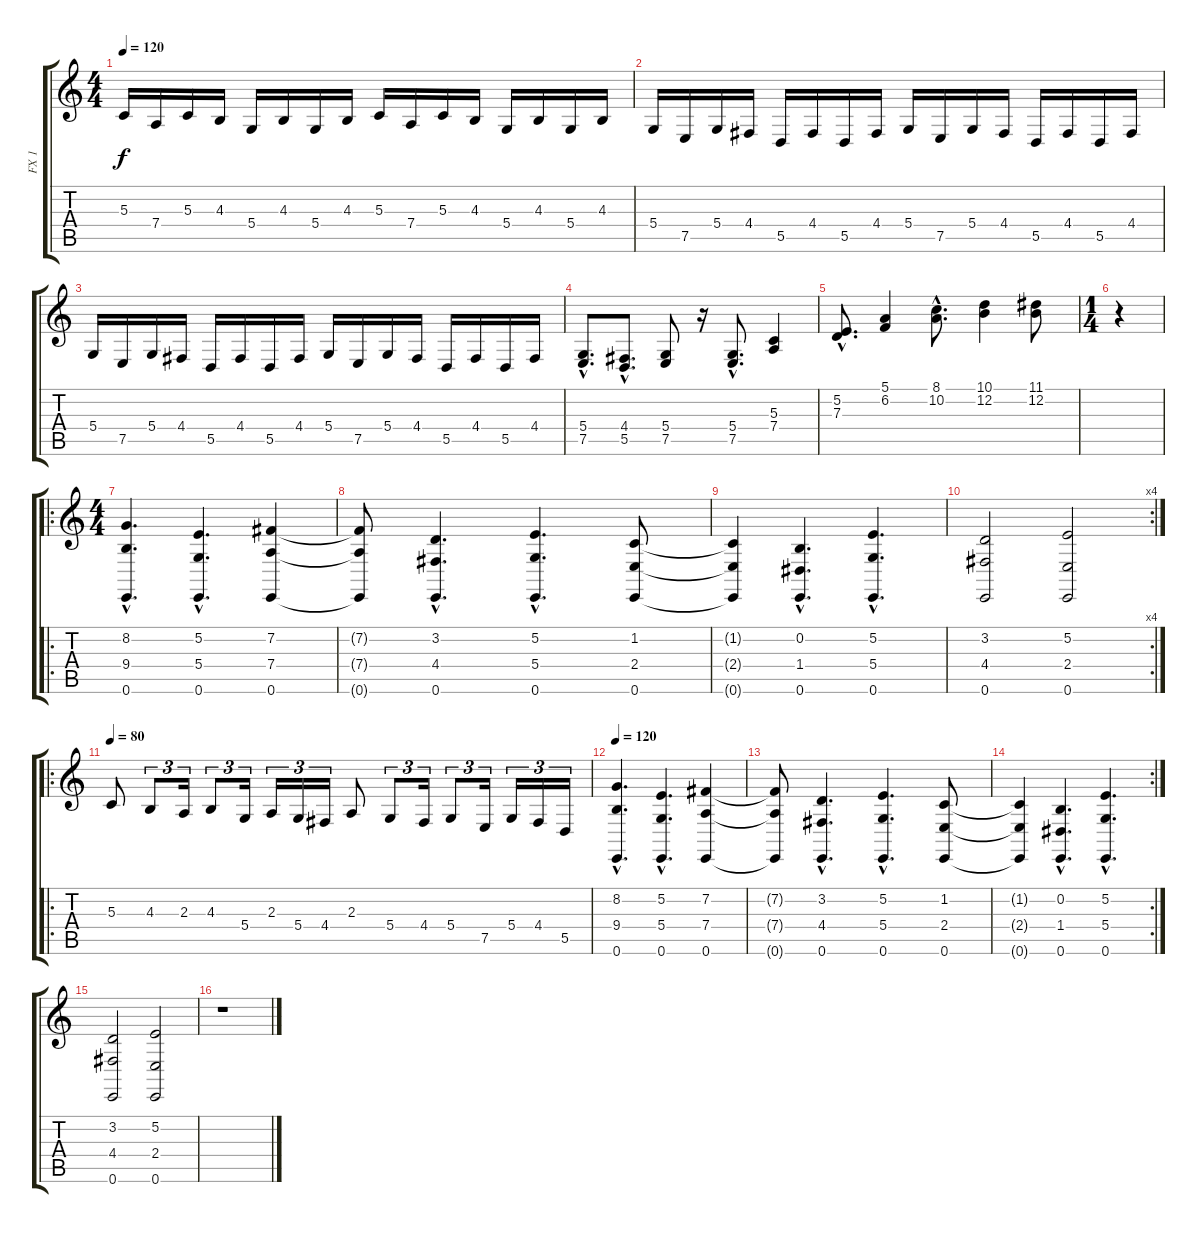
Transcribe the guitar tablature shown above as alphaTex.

\track ("FX 1" "FX 1") {instrument fx1rain}
\staff {score tabs}
\tuning (E4 B3 G3 D3 A2 E2) {hide}
\ts (4 4)
\tempo 120
\clef g2
\ks c
5.3.16{dy f} 7.4.16 5.3.16 4.3.16 5.4.16 4.3.16 5.4.16 4.3.16 5.3.16 7.4.16 5.3.16 4.3.16 5.4.16 4.3.16 5.4.16 4.3.16 |
5.4.16 7.5.16 5.4.16 4.4.16 5.5.16 4.4.16 5.5.16 4.4.16 5.4.16 7.5.16 5.4.16 4.4.16 5.5.16 4.4.16 5.5.16 4.4.16 |
5.4.16 7.5.16 5.4.16 4.4.16 5.5.16 4.4.16 5.5.16 4.4.16 5.4.16 7.5.16 5.4.16 4.4.16 5.5.16 4.4.16 5.5.16 4.4.16 |
(5.4{hac} 7.5{hac}).8{d} (4.4{hac} 5.5{hac}).8{d} (5.4 7.5).8 r.16 (5.4{hac} 7.5{hac}).8{d} (5.3 7.4).4 |
(5.2{hac} 7.3{hac}).8{d} (5.1 6.2).4 (8.1{hac} 10.2{hac}).8{d} (10.1 12.2).4 (11.1 12.2).8 |
\ts (1 4)
r.4 |
\ro
\ts (4 4)
(8.2{hac} 9.4{hac} 0.6{hac}).4{d} (5.2{hac} 5.4{hac} 0.6{hac}).4{d} (7.2 7.4 0.6).4 |
(7.2{t} 7.4{t} 0.6{t}).8 (3.2{hac} 4.4{hac} 0.6{hac}).4{d} (5.2{hac} 5.4{hac} 0.6{hac}).4{d} (1.2 2.4 0.6).8 |
(1.2{t} 2.4{t} 0.6{t}).4 (0.2{hac} 1.4{hac} 0.6{hac}).4{d} (5.2{hac} 5.4{hac} 0.6{hac}).4{d} |
\rc 4
(3.2 4.4 0.6).2 (5.2 2.4 0.6).2 |
\ro
\tempo 80
5.3.8 4.3.8{tu (3 2)} 2.3.16{tu (3 2)} 4.3.8{tu (3 2)} 5.4.16{tu (3 2)} 2.3.16{tu (3 2)} 5.4.16{tu (3 2)} 4.4.16{tu (3 2)} 2.3.8 5.4.8{tu (3 2)} 4.4.16{tu (3 2)} 5.4.8{tu (3 2)} 7.5.16{tu (3 2)} 5.4.16{tu (3 2)} 4.4.16{tu (3 2)} 5.5.16{tu (3 2)} |
\tempo 120
(8.2{hac} 9.4{hac} 0.6{hac}).4{d} (5.2{hac} 5.4{hac} 0.6{hac}).4{d} (7.2 7.4 0.6).4 |
(7.2{t} 7.4{t} 0.6{t}).8 (3.2{hac} 4.4{hac} 0.6{hac}).4{d} (5.2{hac} 5.4{hac} 0.6{hac}).4{d} (1.2 2.4 0.6).8 |
\rc 2
(1.2{t} 2.4{t} 0.6{t}).4 (0.2{hac} 1.4{hac} 0.6{hac}).4{d} (5.2{hac} 5.4{hac} 0.6{hac}).4{d} |
(3.2 4.4 0.6).2 (5.2 2.4 0.6).2 |
r.1
